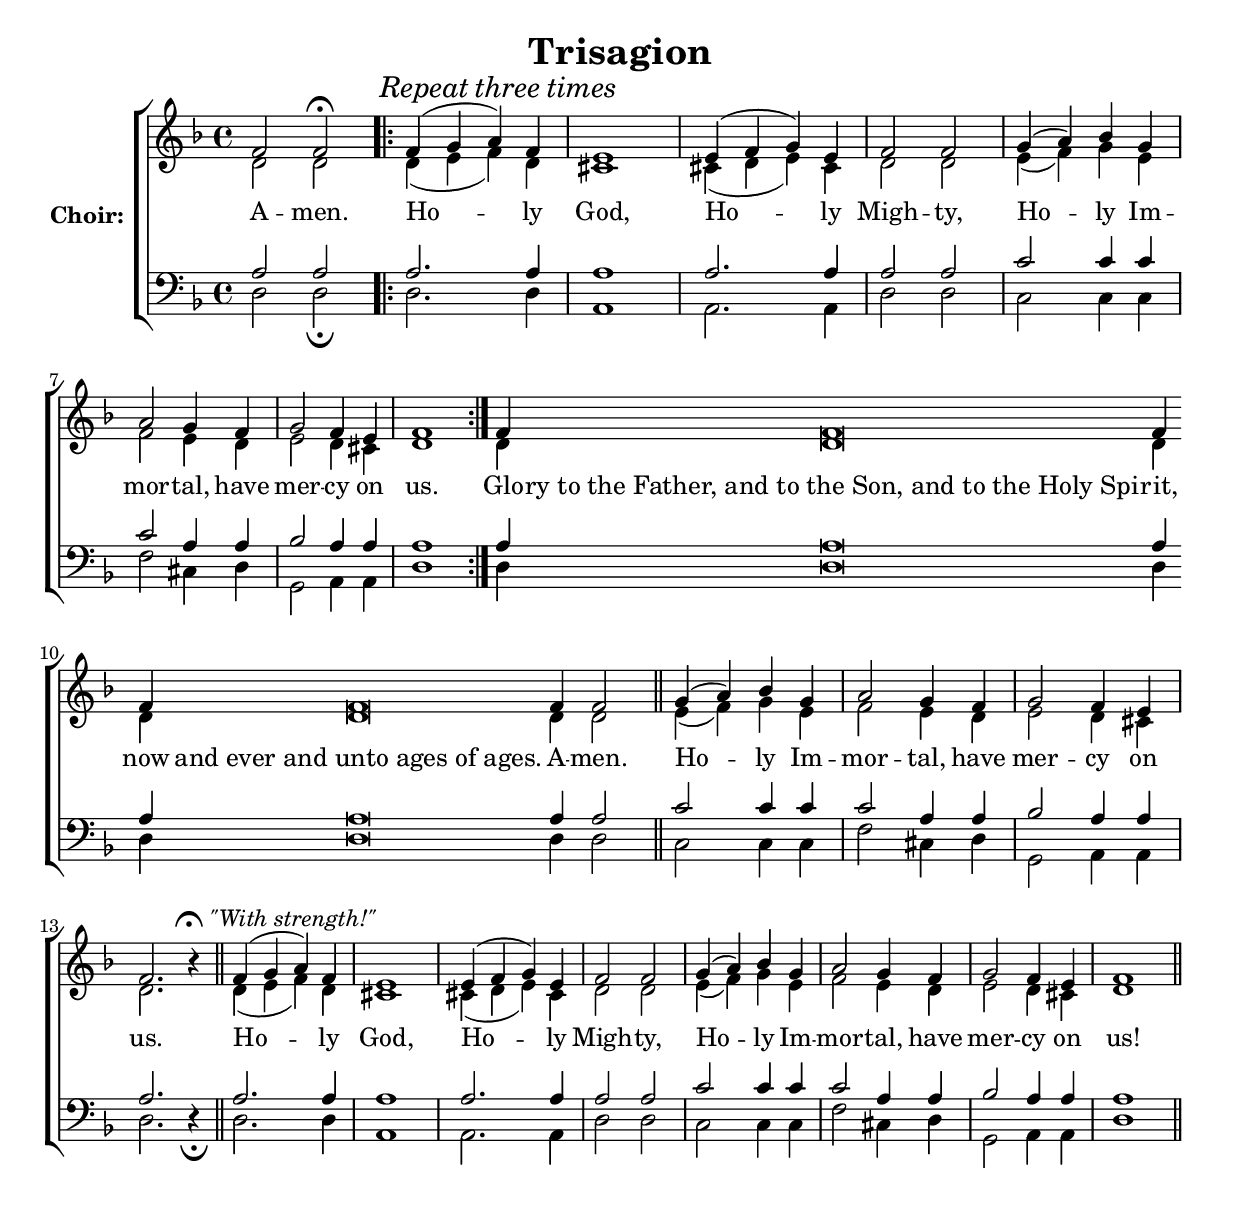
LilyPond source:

  \include "global_include.ly"

  \header {
    title = "Trisagion"
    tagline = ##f
  }

  sopranoVoice = \relative c' {
    f2 f2\fermata
    f4( g a) f e1 e4( f g) e f2 f g4( a) bf g a2 g4 f g2 f4 e f1
    f4 f\breve f4 f4 f\breve f4 f2
    g4( a) bf g a2 g4 f g2 f4 e f2. b4\rest ^\markup {\fermata\italic "\"With strength!\""} \bar "||"


    f4( g a) f e1 e4( f g) e f2 f g4( a) bf g a2 g4 f g2 f4 e f1
  }

  altoVoice = \relative c' {
    d2 d2
    \once \override Score.RehearsalMark #'self-alignment-X = #LEFT
    \mark \markup \italic { Repeat three times}
    \repeat volta 3 { d4( e f) d cs1 cs4( d e) cs d2 d e4( f) g e f2 e4 d e2 d4 cs d1 }
    \cadenzaOn
    d4 d\breve d4 \bar "" d4 d\breve d4 d2 \bar "||"
    \cadenzaOff
    e4( f) g e f2 e4 d e2 d4 cs d2. s4 \bar "||"

    d4( e f) d cs1 cs4( d e) cs d2 d e4( f) g e f2 e4 d e2 d4 cs d1 \bar "||"
  }

  tenorVoice = \relative c' {
    a2 a2 a2. a4
    a1 a2. a4
    a2 a c2 c4 c
    c2 a4 a bf2 a4 a
    a1
    a4 a\breve a4 a a\breve a4 a2

    c2 c4 c
    c2 a4 a bf2 a4 a
    a2. s4

    a2. a4
    a1 a2. a4
    a2 a c2 c4 c
    c2 a4 a bf2 a4 a
    a1
  }

  bassVoice = \relative c {
    d2 d\fermata
    d2. d4 a1
    a2. a4 d2 d
    c2 c4 c f2 cs4 d g,2 a4 a d1
    d4 d\breve d4 d d\breve d4 d2
    c2 c4 c f2 cs4 d g,2 a4 a d2. d4\rest\fermata

    d2. d4 a1
    a2. a4 d2 d
    c2 c4 c f2 cs4 d g,2 a4 a d1
  }

  words = \lyricmode {
    A -- men.
    Ho -- ly God, Ho -- ly Migh -- ty, Ho -- ly Im -- mor -- tal, have mer -- cy on us.
          Glo -- "ry to the Father, and to the Son, and to the Holy Spi" -- rit, now "and ever and unto ages of ages." A -- men.
          Ho -- ly Im -- mor -- tal, have mer -- cy on us.
    Ho -- ly God, Ho -- ly Migh -- ty, Ho -- ly Im -- mor -- tal, have mer -- cy on us!
  }

  \include "global_score_metered.ly"
